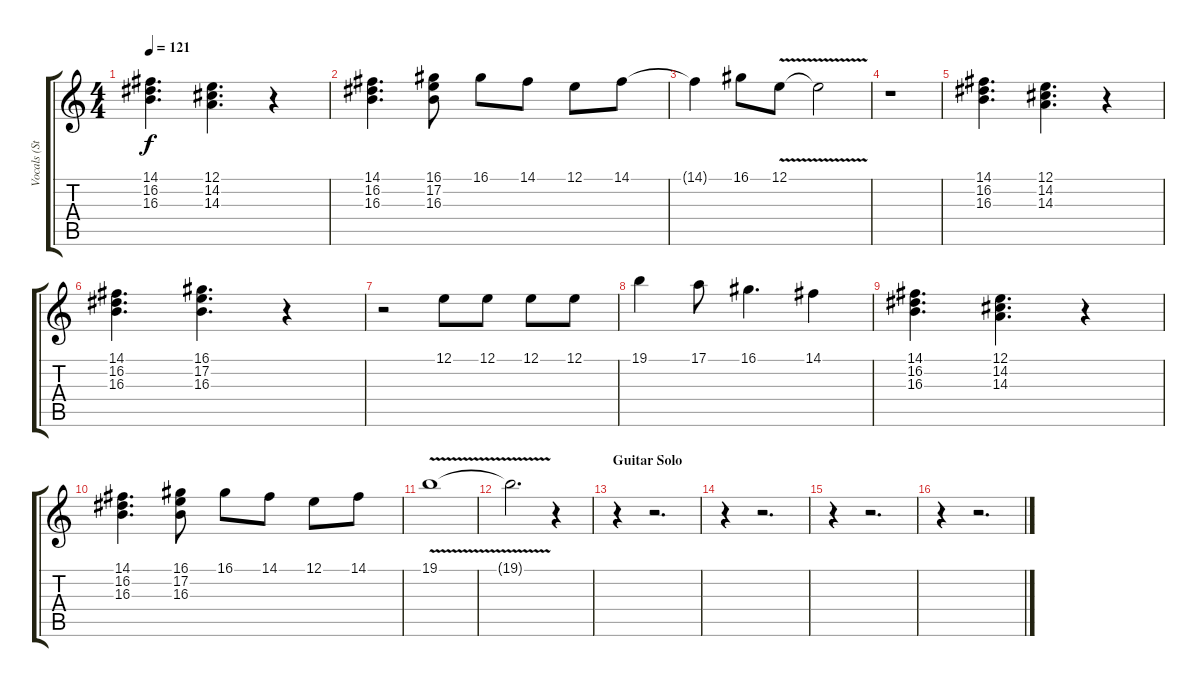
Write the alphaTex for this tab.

\track ("Vocals (Steve Perry)" "Vocals (St") {instrument piccolo}
\staff {score tabs}
\tuning (E4 B3 G3 D3 A2 E2) {hide}
\ts (4 4)
\tempo 121
\clef g2
\ks c
(14.1 16.2 16.3).4{d dy f} (12.1 14.2 14.3).4{d} r.4 |
(14.1 16.2 16.3).4{d} (16.1 17.2 16.3).8 16.1.8 14.1.8 12.1.8 14.1.8 |
14.1{t}.4 16.1.8 12.1{v}.8 12.1{v t}.2 |
r.1 |
(14.1 16.2 16.3).4{d} (12.1 14.2 14.3).4{d} r.4 |
(14.1 16.2 16.3).4{d} (16.1 17.2 16.3).4{d} r.4 |
r.2 12.1.8 12.1.8 12.1.8 12.1.8 |
19.1.4 17.1.8 16.1.4{d} 14.1.4 |
(14.1 16.2 16.3).4{d} (12.1 14.2 14.3).4{d} r.4 |
(14.1 16.2 16.3).4{d} (16.1 17.2 16.3).8 16.1.8 14.1.8 12.1.8 14.1.8 |
19.1{v}.1 |
19.1{v t}.2{d} r.4 |
\section ("" "Guitar Solo")
r.4 r.2{d} |
r.4 r.2{d} |
r.4 r.2{d} |
r.4 r.2{d}
